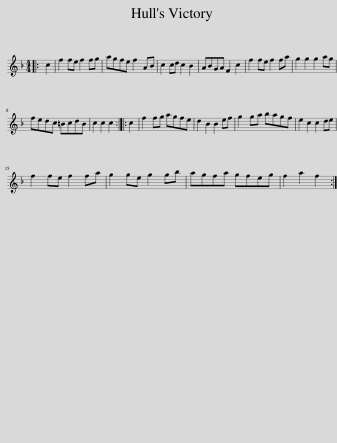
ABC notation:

X:1
L:1/8
M:4/4
I:linebreak $
K:F
V:1 treble
V:1
|: c2 | f2 fe f2 fg | agfe f2 AB | c2 cd c2 B2 | ABGA F2 c2 | %5
 f2 fe f2 fa | g2 g2 g2 ag |$ fedc =BcdB | c2 c2 c2 :: c2 | %10
 f2 fg agfe | d2 B2 B2 ef | g2 ga bagf | e2 c2 c2 de |$ f2 fe f2 fa | %15
 g2 ge g2 gb | agfa gfeg | f2 a2 f2 :| %18
